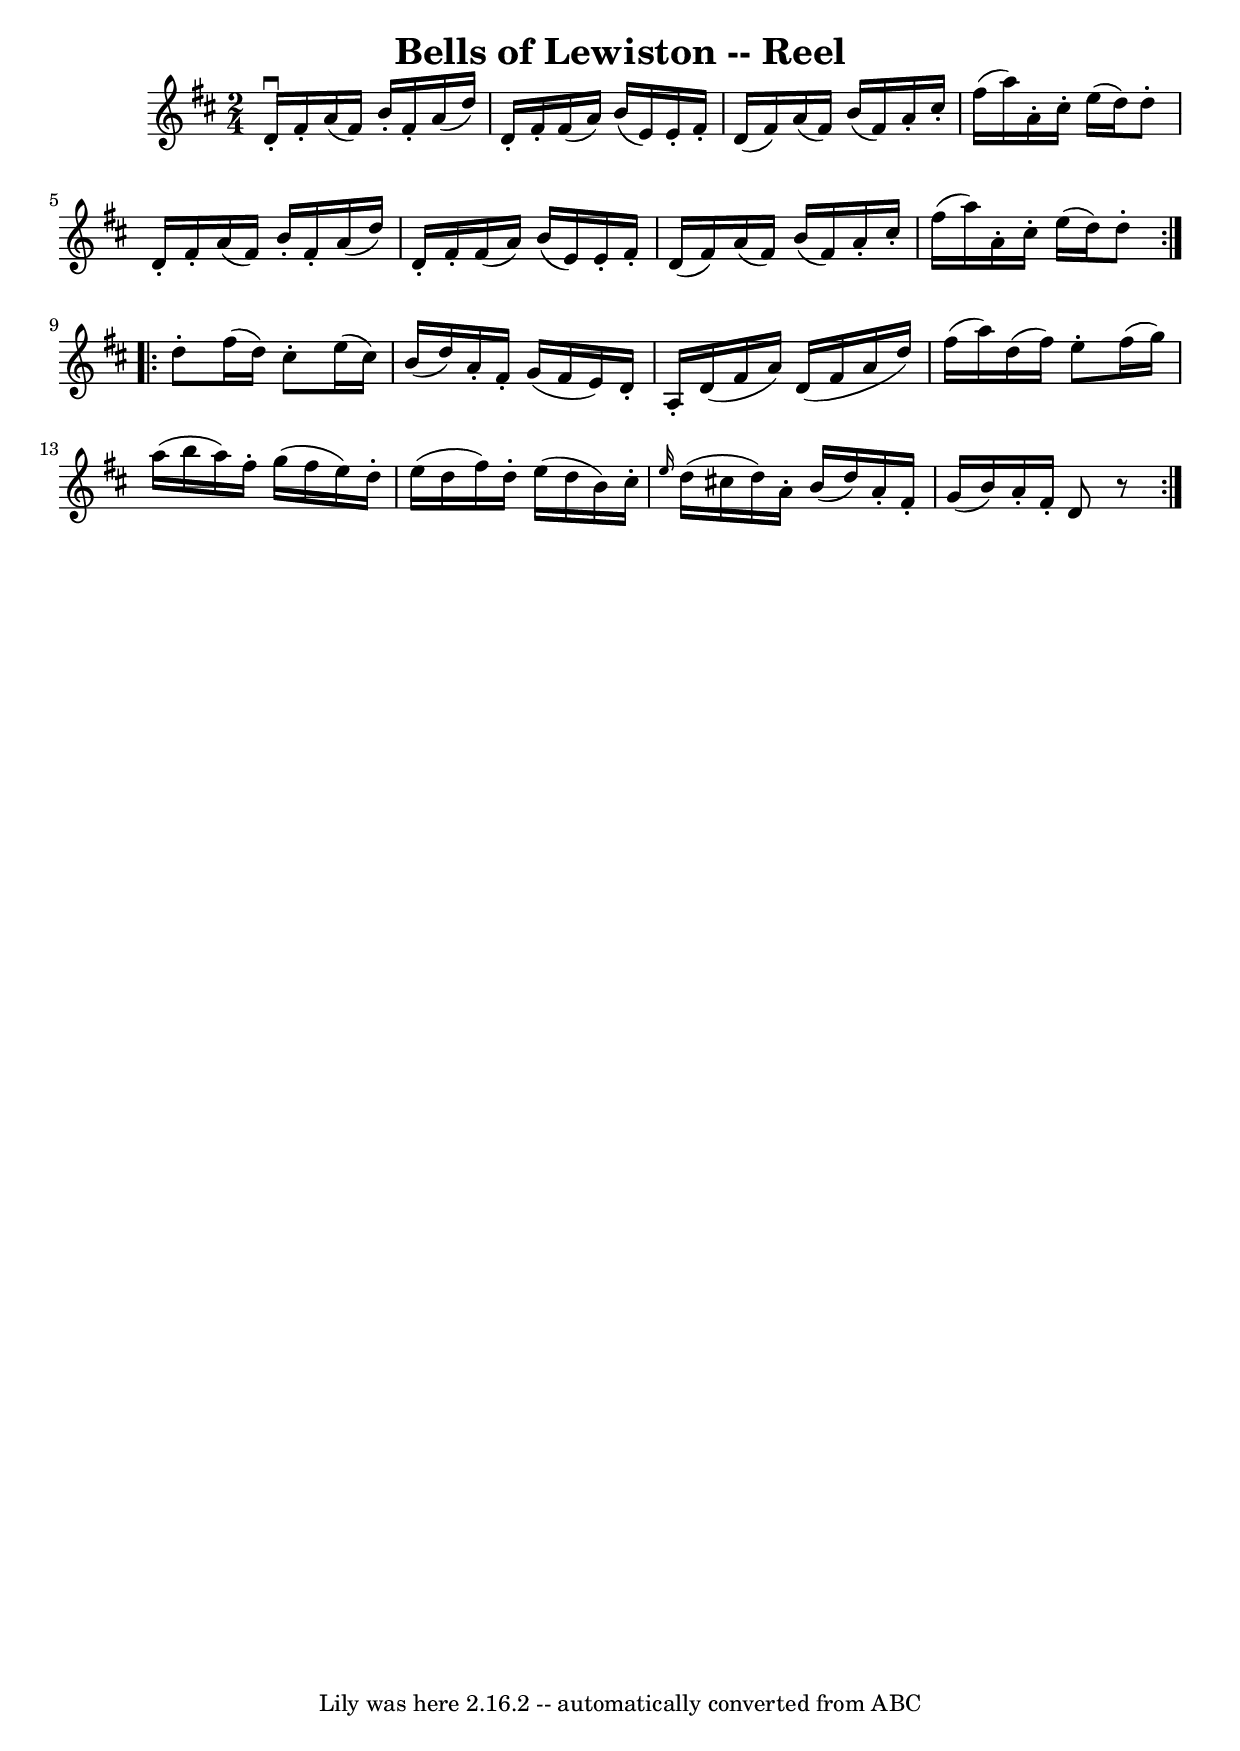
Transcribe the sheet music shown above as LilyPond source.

\version "2.7.40"
\include "Mammoth.ily"
\header {
	%% book = "Ryan's Mammoth Collection"
	crossRefNumber = "1"
	footnotes = "\\\\180"
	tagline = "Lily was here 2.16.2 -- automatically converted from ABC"
	title = "Bells of Lewiston -- Reel"
}
voicedefault =  {


\repeat volta 2 {
\time 2/4 \key d \major d'16^\downbow-. fis'16 -. a'16 (fis'16)   
b'16 -. fis'16 -. a'16 (d''16)   |
 d'16 -. fis'16 -.   
fis'16 (a'16) b'16 (e'16) e'16 -. fis'16 -.   |
 d'16 
(fis'16) a'16 (fis'16) b'16 (fis'16) a'16 -. cis''16 
-.   |
 fis''16 (a''16) a'16 -. cis''16 -. e''16 (
d''16) d''8 -.   |
 d'16 -. fis'16 -. a'16 (fis'16)  
 b'16 -. fis'16 -. a'16 (d''16)   |
 d'16 -. fis'16 -.   
fis'16 (a'16) b'16 (e'16) e'16 -. fis'16 -.   |
 d'16 
(fis'16) a'16 (fis'16) b'16 (fis'16) a'16 -. cis''16 
-.   |
 fis''16 (a''16) a'16 -. cis''16 -. e''16 (
d''16) d''8 -.   } \repeat volta 2 { d''8 -. fis''16 (d''16)   
cis''8 -. e''16 (cis''16)   |
 b'16 (d''16) a'16 -.   
fis'16 -. g'16 (fis'16 e'16) d'16 -.   |
 a16 -. d'16 (
 fis'16 a'16) d'16 (fis'16 a'16 d''16)   |
 fis''16 
(a''16) d''16 (fis''16) e''8 -. fis''16 (g''16)       
|
 a''16 (b''16 a''16) fis''16 -. g''16 (fis''16    
e''16) d''16 -.   |
 e''16 (d''16 fis''16) d''16 -.   
e''16 (d''16 b'16) cis''16 -.   |
 \grace { e''16  }   
d''16 (cis''!16 d''16) a'16 -. b'16 (d''16) a'16 -.   
fis'16 -.   |
 g'16 (b'16) a'16 -. fis'16 -. d'8    r8 
}   
}

\score{
    <<

	\context Staff="default"
	{
	    \voicedefault 
	}

    >>
	\layout {
	}
	\midi {}
}
